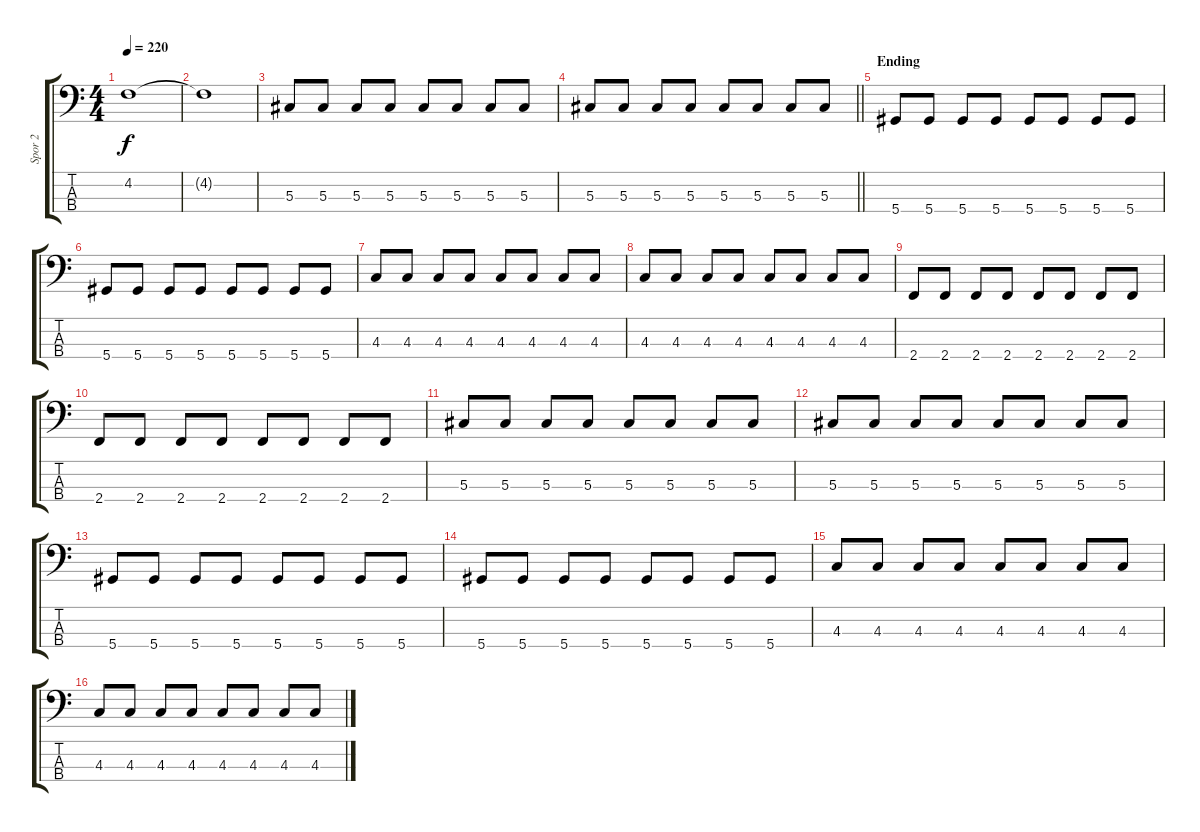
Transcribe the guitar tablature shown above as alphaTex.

\track ("Spor 2" "Spor 2") {instrument electricbasspick}
\staff {score tabs}
\tuning (Gb2 Db2 Ab1 Eb1) {hide}
\ts (4 4)
\tempo 220
\clef f4
\ks c
4.2.1{dy f} |
4.2{t}.1 |
5.3.8 5.3.8 5.3.8 5.3.8 5.3.8 5.3.8 5.3.8 5.3.8 |
\barLineRight lightlight
5.3.8 5.3.8 5.3.8 5.3.8 5.3.8 5.3.8 5.3.8 5.3.8 |
\section ("" "Ending")
5.4.8 5.4.8 5.4.8 5.4.8 5.4.8 5.4.8 5.4.8 5.4.8 |
5.4.8 5.4.8 5.4.8 5.4.8 5.4.8 5.4.8 5.4.8 5.4.8 |
4.3.8 4.3.8 4.3.8 4.3.8 4.3.8 4.3.8 4.3.8 4.3.8 |
4.3.8 4.3.8 4.3.8 4.3.8 4.3.8 4.3.8 4.3.8 4.3.8 |
2.4.8 2.4.8 2.4.8 2.4.8 2.4.8 2.4.8 2.4.8 2.4.8 |
2.4.8 2.4.8 2.4.8 2.4.8 2.4.8 2.4.8 2.4.8 2.4.8 |
5.3.8 5.3.8 5.3.8 5.3.8 5.3.8 5.3.8 5.3.8 5.3.8 |
5.3.8 5.3.8 5.3.8 5.3.8 5.3.8 5.3.8 5.3.8 5.3.8 |
5.4.8 5.4.8 5.4.8 5.4.8 5.4.8 5.4.8 5.4.8 5.4.8 |
5.4.8 5.4.8 5.4.8 5.4.8 5.4.8 5.4.8 5.4.8 5.4.8 |
4.3.8 4.3.8 4.3.8 4.3.8 4.3.8 4.3.8 4.3.8 4.3.8 |
4.3.8 4.3.8 4.3.8 4.3.8 4.3.8 4.3.8 4.3.8 4.3.8
